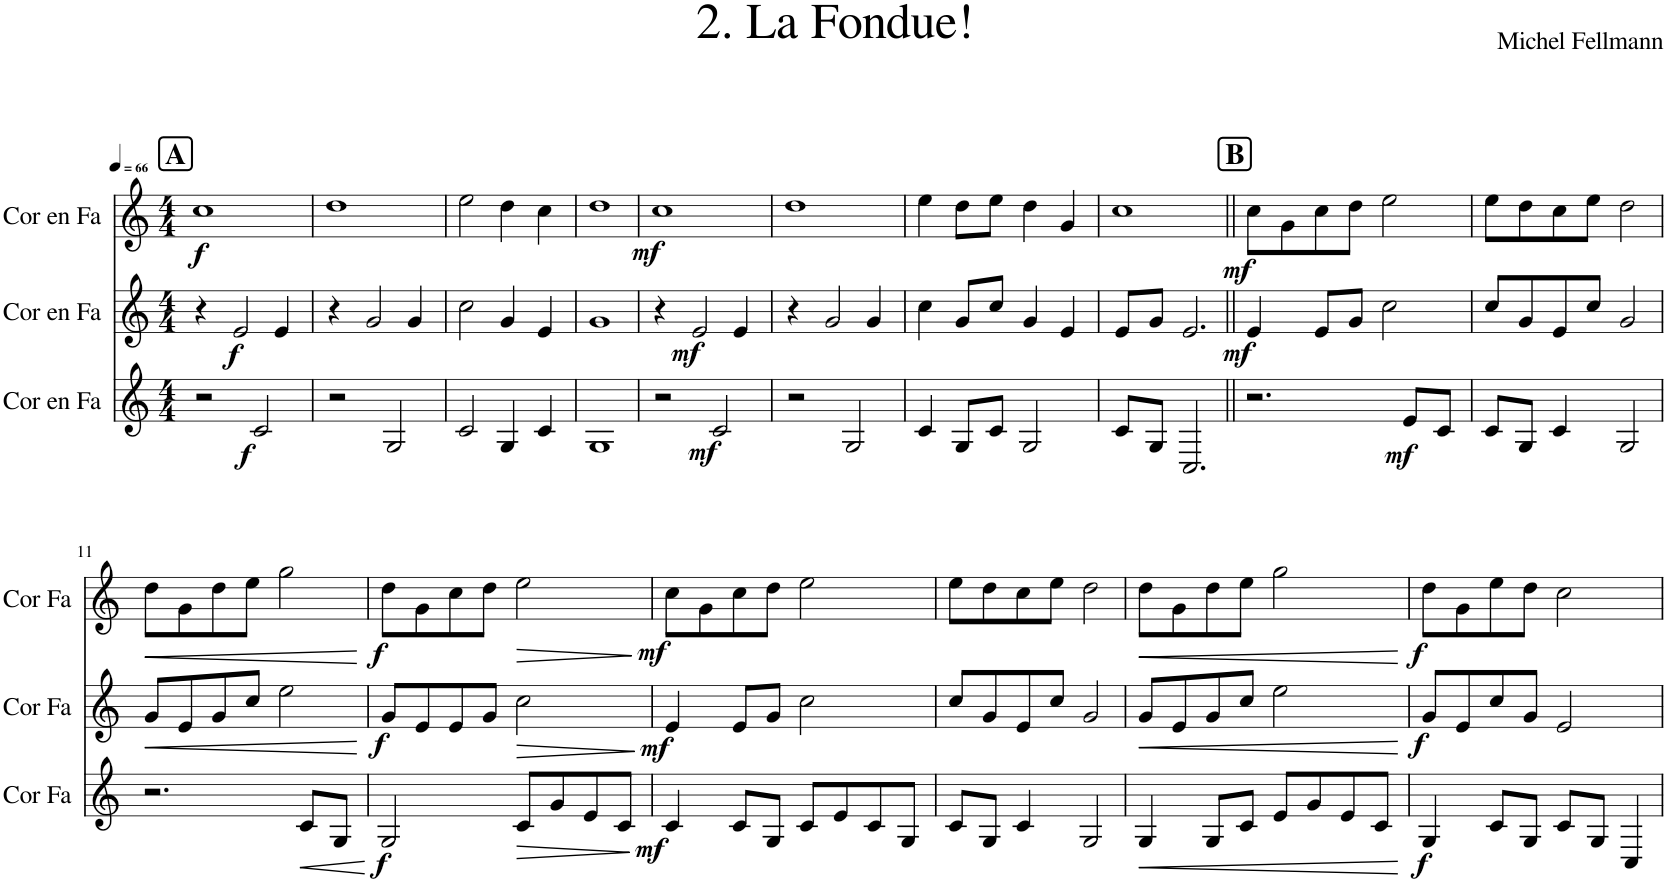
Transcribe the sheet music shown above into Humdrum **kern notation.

**kern	**dynam	**kern	**dynam	**kern	**dynam
*part3	*part3	*part2	*part2	*part1	*part1
*staff3	*staff3	*staff2	*staff2	*staff1	*staff1
*I"Cor en Fa	*	*I"Cor en Fa	*	*I"Cor en Fa	*
*I'Cor Fa	*	*I'Cor Fa	*	*I'Cor Fa	*
*clefG2	*	*clefG2	*	*clefG2	*
*Trd4c7	*	*Trd4c7	*	*Trd4c7	*
*k[]	*	*k[]	*	*k[]	*
*M4/4	*	*M4/4	*	*M4/4	*
*MM66	*	*MM66	*	*MM66	*
!!LO:REH:place=s1:a:B:cj:fs=14:t=A
=1	=1	=1	=1	=1	=1
!	!	!	!	!	!LO:DY:b
2r	.	4r	.	1cc	f
!	!	!	!LO:DY:b	!	!
.	.	2e/	f	.	.
!	!LO:DY:b	!	!	!	!
2c/	f	.	.	.	.
.	.	4e/	.	.	.
=2	=2	=2	=2	=2	=2
2r	.	4r	.	1dd	.
.	.	2g/	.	.	.
2G/	.	.	.	.	.
.	.	4g/	.	.	.
=3	=3	=3	=3	=3	=3
2c/	.	2cc\	.	2ee\	.
4G/	.	4g/	.	4dd\	.
4c/	.	4e/	.	4cc\	.
=4	=4	=4	=4	=4	=4
1G	.	1g	.	1dd	.
=5	=5	=5	=5	=5	=5
!	!	!	!	!	!LO:DY:b
2r	.	4r	.	1cc	mf
!	!	!	!LO:DY:b	!	!
.	.	2e/	mf	.	.
!	!LO:DY:b	!	!	!	!
2c/	mf	.	.	.	.
.	.	4e/	.	.	.
=6	=6	=6	=6	=6	=6
2r	.	4r	.	1dd	.
.	.	2g/	.	.	.
2G/	.	.	.	.	.
.	.	4g/	.	.	.
=7	=7	=7	=7	=7	=7
4c/	.	4cc\	.	4ee\	.
8G/L	.	8g/L	.	8dd\L	.
8c/J	.	8cc/J	.	8ee\J	.
2G/	.	4g/	.	4dd\	.
.	.	4e/	.	4g/	.
=8	=8	=8	=8	=8	=8
8c/L	.	8e/L	.	1cc	.
8G/J	.	8g/J	.	.	.
2.C/	.	2.e/	.	.	.
!!LO:REH:place=s1:a:B:cj:fs=14:t=B
=9||	=9||	=9||	=9||	=9||	=9||
!	!	!	!LO:DY:b	!	!LO:DY:b
2.r	.	4e/	mf	8cc\L	mf
.	.	.	.	8g\	.
.	.	8e/L	.	8cc\	.
.	.	8g/J	.	8dd\J	.
.	.	2cc\	.	2ee\	.
!	!LO:DY:b	!	!	!	!
8e/L	mf	.	.	.	.
8c/J	.	.	.	.	.
=10	=10	=10	=10	=10	=10
8c/L	.	8cc/L	.	8ee\L	.
8G/J	.	8g/	.	8dd\	.
4c/	.	8e/	.	8cc\	.
.	.	8cc/J	.	8ee\J	.
2G/	.	2g/	.	2dd\	.
!!LO:LB:g=z
=11	=11	=11	=11	=11	=11
!	!	!	!LO:HP:b	!	!LO:HP:b
2.r	.	8g/L	<	8dd\L	<
.	.	8e/	.	8g\	.
.	.	8g/	.	8dd\	.
.	.	8cc/J	.	8ee\J	.
.	.	2ee\	.	2gg\	.
!	!LO:HP:b	!	!	!	!
8c/L	<	.	.	.	.
8G/J	.	.	.	.	.
.	[	.	[	.	[
=12	=12	=12	=12	=12	=12
!	!LO:DY:b	!	!LO:DY:b	!	!LO:DY:b
2G/	f	8g/L	f	8dd\L	f
.	.	8e/	.	8g\	.
.	.	8e/	.	8cc\	.
.	.	8g/J	.	8dd\J	.
!	!LO:HP:b	!	!LO:HP:b	!	!LO:HP:b
8c/L	>	2cc\	>	2ee\	>
8g/	.	.	.	.	.
8e/	.	.	.	.	.
8c/J	.	.	.	.	.
.	]	.	]	.	]
=13	=13	=13	=13	=13	=13
!	!LO:DY:b	!	!LO:DY:b	!	!LO:DY:b
4c/	mf	4e/	mf	8cc\L	mf
.	.	.	.	8g\	.
8c/L	.	8e/L	.	8cc\	.
8G/J	.	8g/J	.	8dd\J	.
8c/L	.	2cc\	.	2ee\	.
8e/	.	.	.	.	.
8c/	.	.	.	.	.
8G/J	.	.	.	.	.
=14	=14	=14	=14	=14	=14
8c/L	.	8cc/L	.	8ee\L	.
8G/J	.	8g/	.	8dd\	.
4c/	.	8e/	.	8cc\	.
.	.	8cc/J	.	8ee\J	.
2G/	.	2g/	.	2dd\	.
=15	=15	=15	=15	=15	=15
!	!LO:HP:b	!	!LO:HP:b	!	!LO:HP:b
4G/	<	8g/L	<	8dd\L	<
.	.	8e/	.	8g\	.
8G/L	.	8g/	.	8dd\	.
8c/J	.	8cc/J	.	8ee\J	.
8e/L	.	2ee\	.	2gg\	.
8g/	.	.	.	.	.
8e/	.	.	.	.	.
8c/J	.	.	.	.	.
.	[	.	[	.	[
=16	=16	=16	=16	=16	=16
!	!LO:DY:b	!	!LO:DY:b	!	!LO:DY:b
4G/	f	8g/L	f	8dd\L	f
.	.	8e/	.	8g\	.
8c/L	.	8cc/	.	8ee\	.
8G/J	.	8g/J	.	8dd\J	.
8c/L	.	2e/	.	2cc\	.
8G/J	.	.	.	.	.
4C/	.	.	.	.	.
=	=	=	=	=	=
*-	*-	*-	*-	*-	*-
